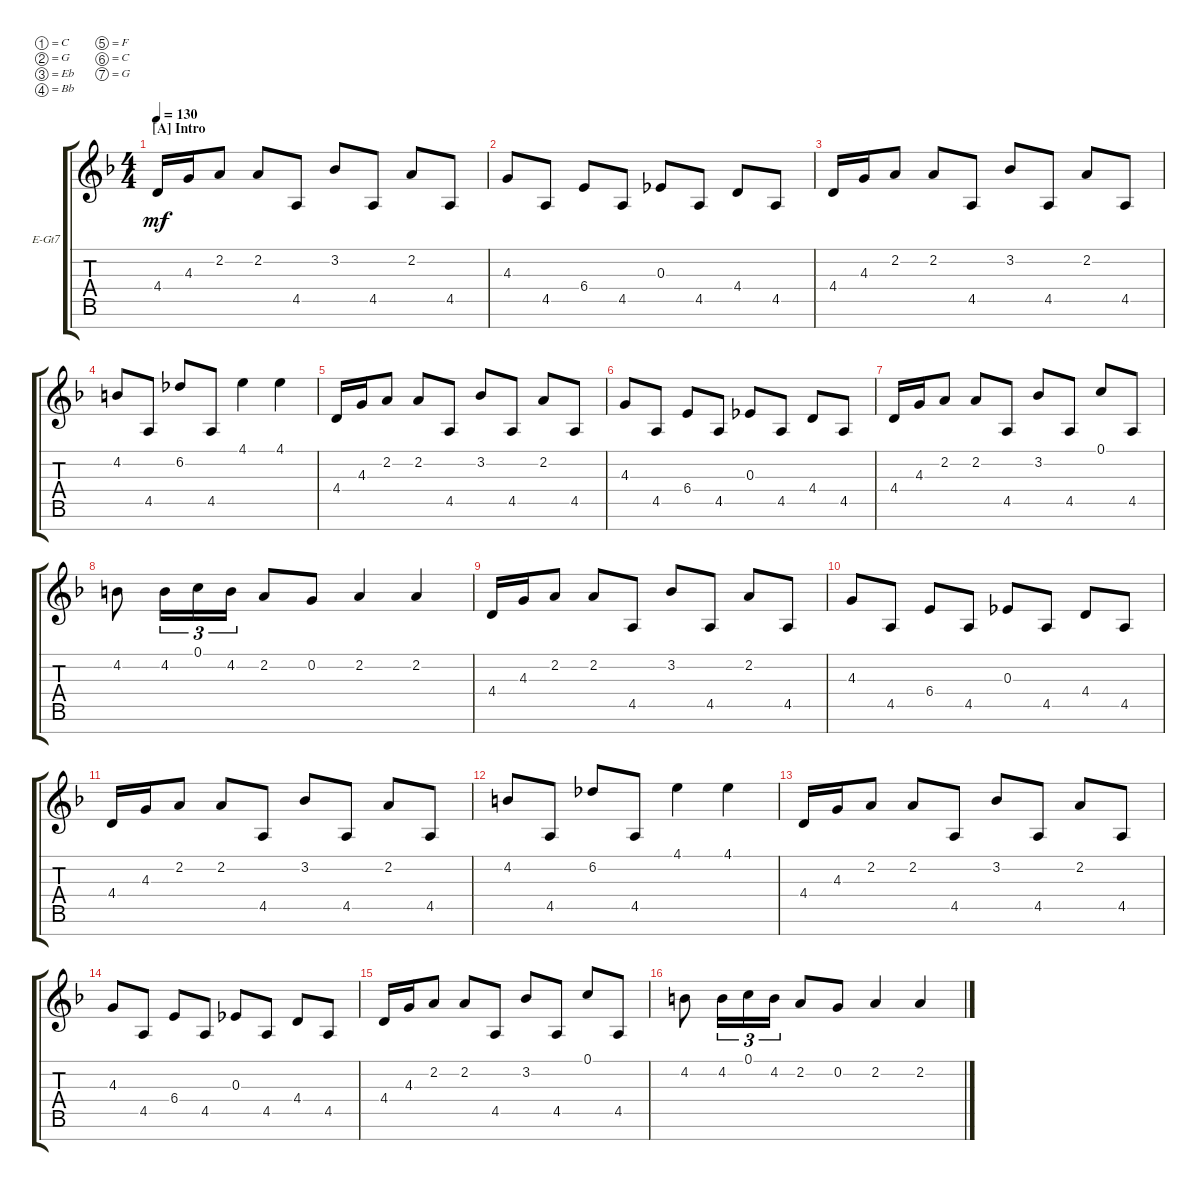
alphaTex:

\defaultSystemsLayout 4
\bracketExtendMode groupsimilarinstruments
\firstSystemTrackNameOrientation horizontal
\otherSystemsTrackNameOrientation horizontal
\track ("Electric Guitar II" "E-Gt7") {instrument distortionguitar}
\staff {score tabs}
\tuning (C4 G3 Eb3 Bb2 F2 C2 G1)
\ts (4 4)
\section ("A" "Intro")
\tempo 130
\clef g2
\scale
0.51004
\ks f
4.4.16{dy mf instrument distortionguitar} 4.3.16 2.2.8 2.2.8 4.5.8 3.2.8 4.5.8 2.2.8 4.5.8 |
\scale
0.24498 4.3.8 4.5.8 6.4.8 4.5.8 0.3.8 4.5.8 4.4.8 4.5.8 |
\scale
0.24498 4.4.16 4.3.16 2.2.8 2.2.8 4.5.8 3.2.8 4.5.8 2.2.8 4.5.8 |
\scale
0.333333 4.2.8 4.5.8 6.2.8 4.5.8 4.1.4 4.1.4 |
\scale
0.333333 4.4.16 4.3.16 2.2.8 2.2.8 4.5.8 3.2.8 4.5.8 2.2.8 4.5.8 |
\scale
0.333333 4.3.8 4.5.8 6.4.8 4.5.8 0.3.8 4.5.8 4.4.8 4.5.8 |
\scale
0.333333 4.4.16 4.3.16 2.2.8 2.2.8 4.5.8 3.2.8 4.5.8 0.1.8 4.5.8 |
\scale
0.333333 4.2.8 4.2.16{tu (3 2)} 0.1.16{tu (3 2)} 4.2.16{tu (3 2)} 2.2.8 0.2.8 2.2.4 2.2.4 |
\scale
0.333333 4.4.16 4.3.16 2.2.8 2.2.8 4.5.8 3.2.8 4.5.8 2.2.8 4.5.8 |
\scale
0.333333 4.3.8 4.5.8 6.4.8 4.5.8 0.3.8 4.5.8 4.4.8 4.5.8 |
\scale
0.333333 4.4.16 4.3.16 2.2.8 2.2.8 4.5.8 3.2.8 4.5.8 2.2.8 4.5.8 |
\scale
0.333333 4.2.8 4.5.8 6.2.8 4.5.8 4.1.4 4.1.4 |
\scale
0.333333 4.4.16 4.3.16 2.2.8 2.2.8 4.5.8 3.2.8 4.5.8 2.2.8 4.5.8 |
\scale
0.333333 4.3.8 4.5.8 6.4.8 4.5.8 0.3.8 4.5.8 4.4.8 4.5.8 |
\scale
0.333333 4.4.16 4.3.16 2.2.8 2.2.8 4.5.8 3.2.8 4.5.8 0.1.8 4.5.8 |
\scale
0.333333 4.2.8 4.2.16{tu (3 2)} 0.1.16{tu (3 2)} 4.2.16{tu (3 2)} 2.2.8 0.2.8 2.2.4 2.2.4
